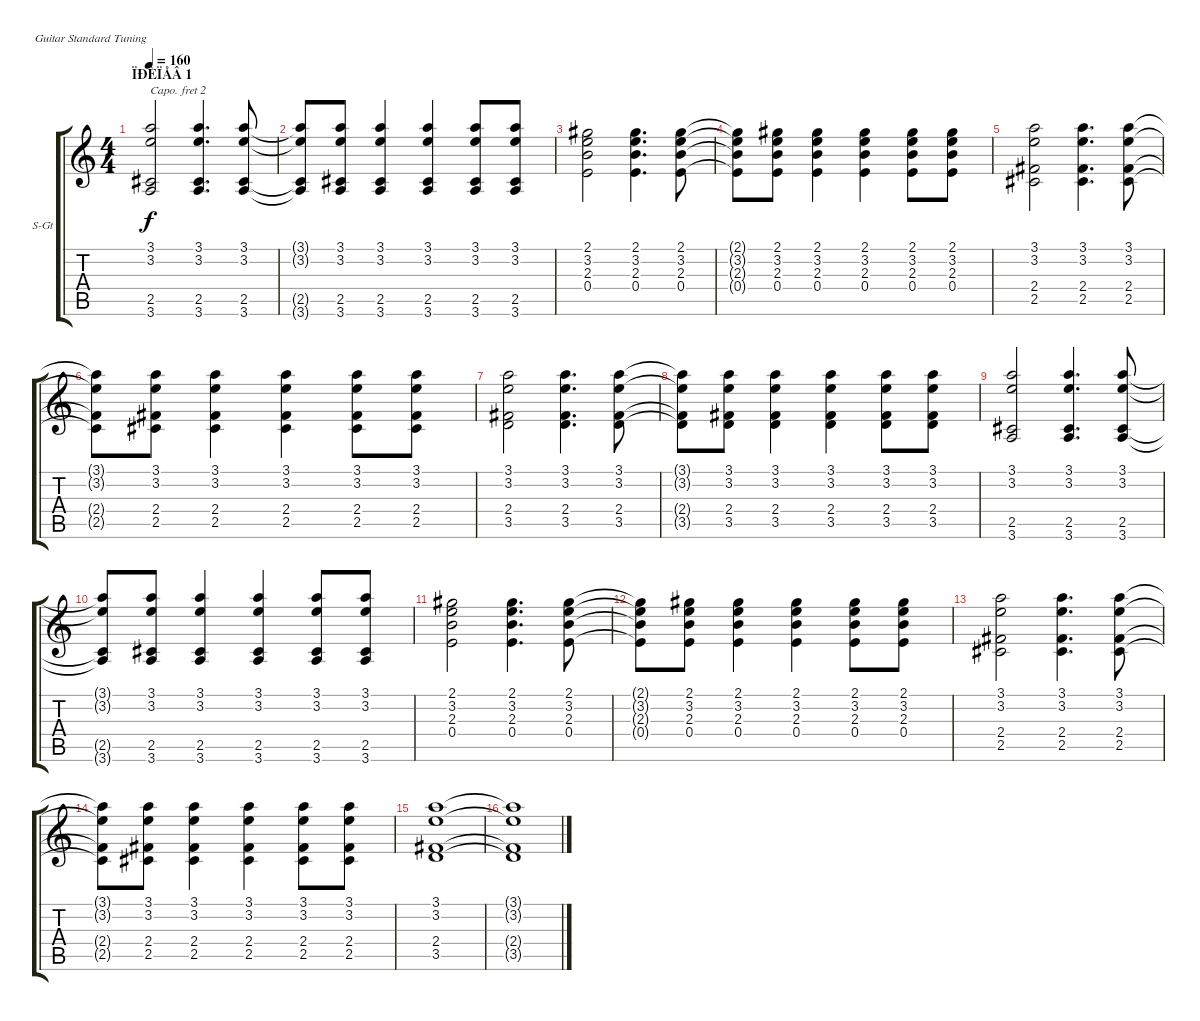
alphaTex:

\bracketExtendMode groupsimilarinstruments
\firstSystemTrackNameOrientation horizontal
\otherSystemsTrackNameOrientation horizontal
\track ("Steel Guitar" "S-Gt") {instrument acousticguitarsteel}
\staff {score tabs}
\capo 2
\tuning (E4 B3 G3 D3 A2 E2)
\ts (4 4)
\section ("" "ÏÐÈÏÅÂ 1")
\tempo 160
\clef g2
\ks c
(3.1 3.2 2.5 3.6).2{dy f} (3.1 3.2 2.5 3.6).4{d} (3.1 3.2 2.5 3.6).8 |
(3.1{t} 3.2{t} 2.5{t} 3.6{t}).8 (3.1 3.2 2.5 3.6).8 (3.1 3.2 2.5 3.6).4 (3.1 3.2 2.5 3.6).4 (3.1 3.2 2.5 3.6).8 (3.1 3.2 2.5 3.6).8 |
(2.1 3.2 2.3 0.4).2 (2.1 3.2 2.3 0.4).4{d} (2.1 3.2 2.3 0.4).8 |
(2.1{t} 3.2{t} 2.3{t} 0.4{t}).8 (2.1 3.2 2.3 0.4).8 (2.1 3.2 2.3 0.4).4 (2.1 3.2 2.3 0.4).4 (2.1 3.2 2.3 0.4).8 (2.1 3.2 2.3 0.4).8 |
(3.1 3.2 2.4 2.5).2 (3.1 3.2 2.4 2.5).4{d} (3.1 3.2 2.4 2.5).8 |
(3.1{t} 3.2{t} 2.4{t} 2.5{t}).8 (3.1 3.2 2.4 2.5).8 (3.1 3.2 2.4 2.5).4 (3.1 3.2 2.4 2.5).4 (3.1 3.2 2.4 2.5).8 (3.1 3.2 2.4 2.5).8 |
(3.1 3.2 2.4 3.5).2 (3.1 3.2 2.4 3.5).4{d} (3.1 3.2 2.4 3.5).8 |
(3.1{t} 3.2{t} 2.4{t} 3.5{t}).8 (3.1 3.2 2.4 3.5).8 (3.1 3.2 2.4 3.5).4 (3.1 3.2 2.4 3.5).4 (3.1 3.2 2.4 3.5).8 (3.1 3.2 2.4 3.5).8 |
(3.1 3.2 2.5 3.6).2 (3.1 3.2 2.5 3.6).4{d} (3.1 3.2 2.5 3.6).8 |
(3.1{t} 3.2{t} 2.5{t} 3.6{t}).8 (3.1 3.2 2.5 3.6).8 (3.1 3.2 2.5 3.6).4 (3.1 3.2 2.5 3.6).4 (3.1 3.2 2.5 3.6).8 (3.1 3.2 2.5 3.6).8 |
(2.1 3.2 2.3 0.4).2 (2.1 3.2 2.3 0.4).4{d} (2.1 3.2 2.3 0.4).8 |
(2.1{t} 3.2{t} 2.3{t} 0.4{t}).8 (2.1 3.2 2.3 0.4).8 (2.1 3.2 2.3 0.4).4 (2.1 3.2 2.3 0.4).4 (2.1 3.2 2.3 0.4).8 (2.1 3.2 2.3 0.4).8 |
(3.1 3.2 2.4 2.5).2 (3.1 3.2 2.4 2.5).4{d} (3.1 3.2 2.4 2.5).8 |
(3.1{t} 3.2{t} 2.4{t} 2.5{t}).8 (3.1 3.2 2.4 2.5).8 (3.1 3.2 2.4 2.5).4 (3.1 3.2 2.4 2.5).4 (3.1 3.2 2.4 2.5).8 (3.1 3.2 2.4 2.5).8 |
(3.1 3.2 2.4 3.5).1 |
(3.1{t} 3.2{t} 2.4{t} 3.5{t}).1
